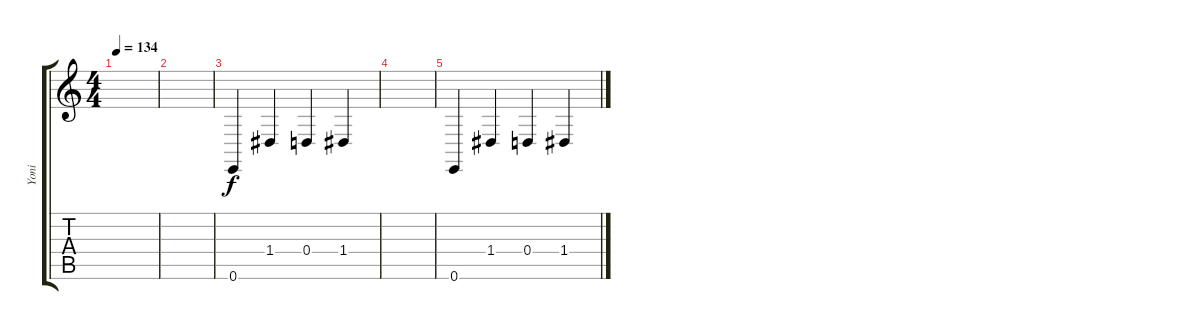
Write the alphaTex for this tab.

\track ("Yoni" "Yoni") {instrument electricgrandpiano}
\staff {score tabs}
\tuning (E4 B3 G3 D3 A2 E2) {hide}
\ts (4 4)
\tempo 134
\clef g2
\ks c
|
|
0.6.4 1.4.4 0.4.4 1.4.4 |
|
0.6.4 1.4.4 0.4.4 1.4.4
